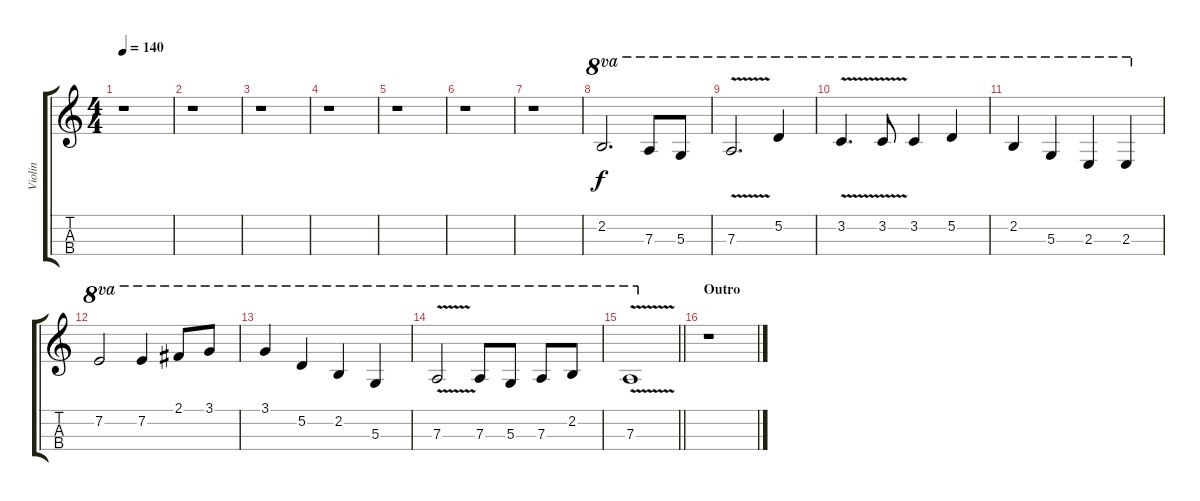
\track ("Violin" "Violin") {instrument violin}
\staff {score tabs}
\tuning (E5 A4 D4 G3) {hide}
\ts (4 4)
\tempo 140
\clef g2
\ks c
r.1{dy f} |
r.1 |
r.1 |
r.1 |
r.1 |
r.1 |
r.1 |
2.2.2{d ot 8va} 7.3.8{ot 8va} 5.3.8{ot 8va} |
7.3{v}.2{d ot 8va} 5.2.4{ot 8va} |
3.2{v}.4{d ot 8va} 3.2{v}.8{ot 8va} 3.2.4{ot 8va} 5.2.4{ot 8va} |
2.2.4{ot 8va} 5.3.4{ot 8va} 2.3.4{ot 8va} 2.3.4{ot 8va} |
7.2.2{ot 8va} 7.2.4{ot 8va} 2.1.8{ot 8va} 3.1.8{ot 8va} |
3.1.4{ot 8va} 5.2.4{ot 8va} 2.2.4{ot 8va} 5.3.4{ot 8va} |
7.3{v}.2{ot 8va} 7.3.8{ot 8va} 5.3.8{ot 8va} 7.3.8{ot 8va} 2.2.8{ot 8va} |
\barLineRight lightlight
7.3{v}.1{ot 8va} |
\section ("" "Outro")
r.1
